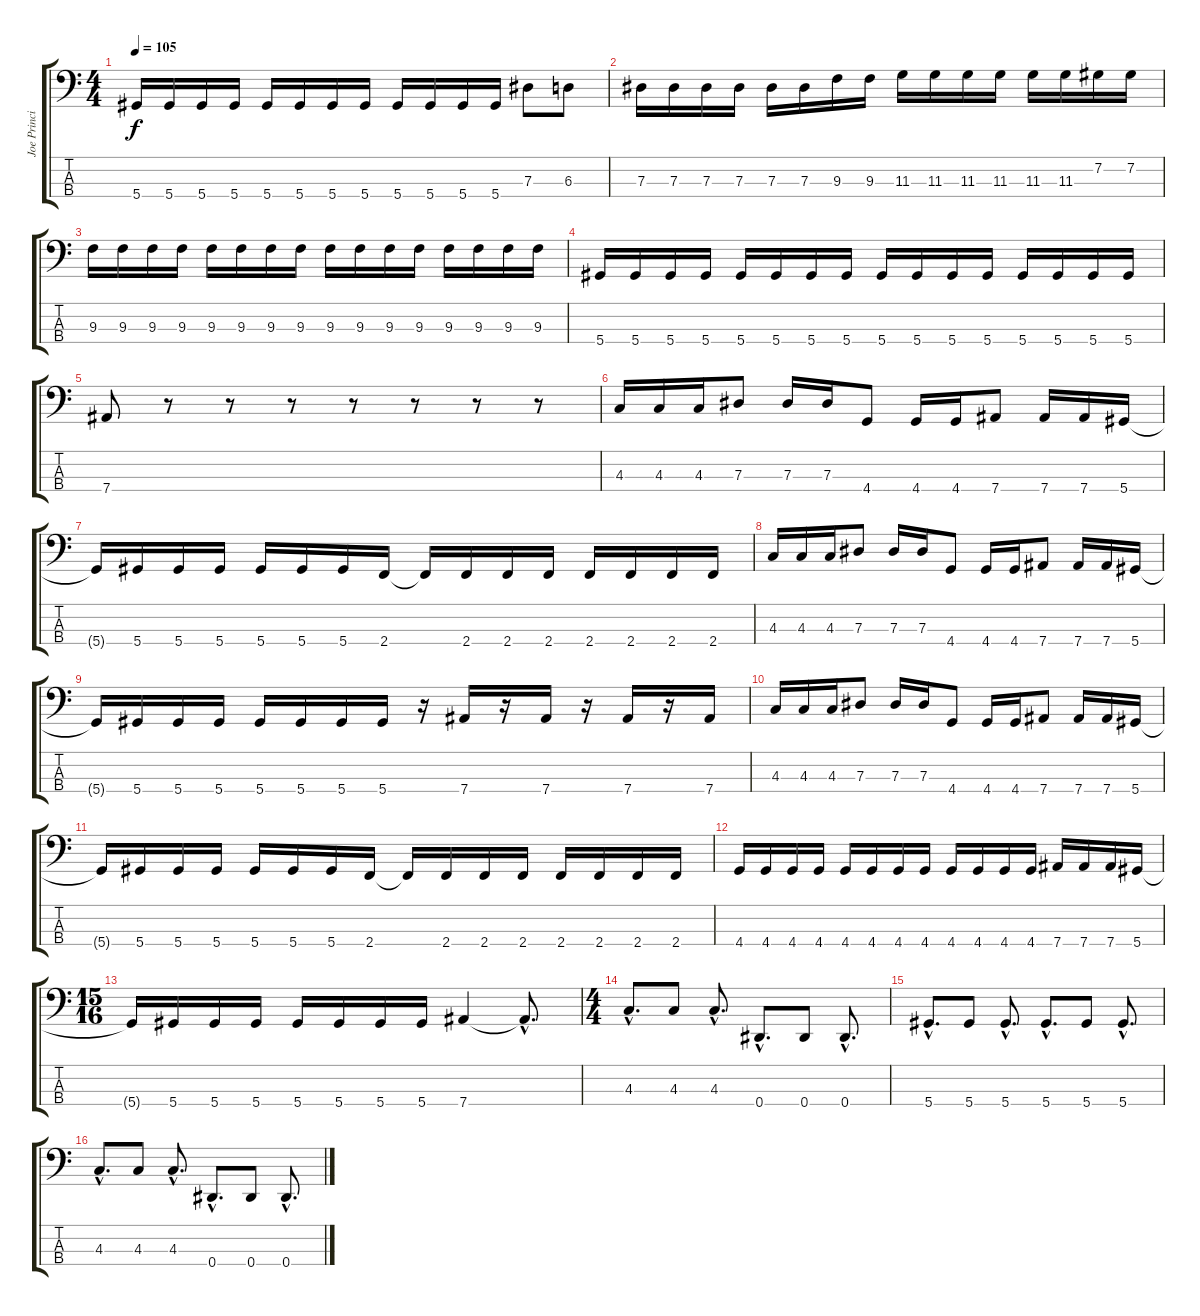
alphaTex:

\track ("Joe Principe" "Joe Princi") {instrument electricbasspick}
\staff {score tabs}
\tuning (Gb2 Db2 Ab1 Eb1) {hide}
\ts (4 4)
\tempo 105
\clef f4
\ks c
5.4.16{dy f} 5.4.16 5.4.16 5.4.16 5.4.16 5.4.16 5.4.16 5.4.16 5.4.16 5.4.16 5.4.16 5.4.16 7.3.8 6.3.8 |
7.3.16 7.3.16 7.3.16 7.3.16 7.3.16 7.3.16 9.3.16 9.3.16 11.3.16 11.3.16 11.3.16 11.3.16 11.3.16 11.3.16 7.2.16 7.2.16 |
9.3.16 9.3.16 9.3.16 9.3.16 9.3.16 9.3.16 9.3.16 9.3.16 9.3.16 9.3.16 9.3.16 9.3.16 9.3.16 9.3.16 9.3.16 9.3.16 |
5.4.16 5.4.16 5.4.16 5.4.16 5.4.16 5.4.16 5.4.16 5.4.16 5.4.16 5.4.16 5.4.16 5.4.16 5.4.16 5.4.16 5.4.16 5.4.16 |
7.4.8 r.8 r.8 r.8 r.8 r.8 r.8 r.8 |
4.3.16 4.3.16 4.3.16 7.3.8 7.3.16 7.3.16 4.4.8 4.4.16 4.4.16 7.4.8 7.4.16 7.4.16 5.4.16 |
5.4{t}.16 5.4.16 5.4.16 5.4.16 5.4.16 5.4.16 5.4.16 2.4.16 2.4{t}.16 2.4.16 2.4.16 2.4.16 2.4.16 2.4.16 2.4.16 2.4.16 |
4.3.16 4.3.16 4.3.16 7.3.8 7.3.16 7.3.16 4.4.8 4.4.16 4.4.16 7.4.8 7.4.16 7.4.16 5.4.16 |
5.4{t}.16 5.4.16 5.4.16 5.4.16 5.4.16 5.4.16 5.4.16 5.4.16 r.16 7.4.16 r.16 7.4.16 r.16 7.4.16 r.16 7.4.16 |
4.3.16 4.3.16 4.3.16 7.3.8 7.3.16 7.3.16 4.4.8 4.4.16 4.4.16 7.4.8 7.4.16 7.4.16 5.4.16 |
5.4{t}.16 5.4.16 5.4.16 5.4.16 5.4.16 5.4.16 5.4.16 2.4.16 2.4{t}.16 2.4.16 2.4.16 2.4.16 2.4.16 2.4.16 2.4.16 2.4.16 |
4.4.16 4.4.16 4.4.16 4.4.16 4.4.16 4.4.16 4.4.16 4.4.16 4.4.16 4.4.16 4.4.16 4.4.16 7.4.16 7.4.16 7.4.16 5.4.16 |
\ts (15 16)
5.4{t}.16 5.4.16 5.4.16 5.4.16 5.4.16 5.4.16 5.4.16 5.4.16 7.4.4 7.4{hac t}.8{d} |
\ts (4 4)
4.3{hac}.8{d} 4.3.8 4.3{hac}.8{d} 0.4{hac}.8{d} 0.4.8 0.4{hac}.8{d} |
5.4{hac}.8{d} 5.4.8 5.4{hac}.8{d} 5.4{hac}.8{d} 5.4.8 5.4{hac}.8{d} |
4.3{hac}.8{d} 4.3.8 4.3{hac}.8{d} 0.4{hac}.8{d} 0.4.8 0.4{hac}.8{d}
